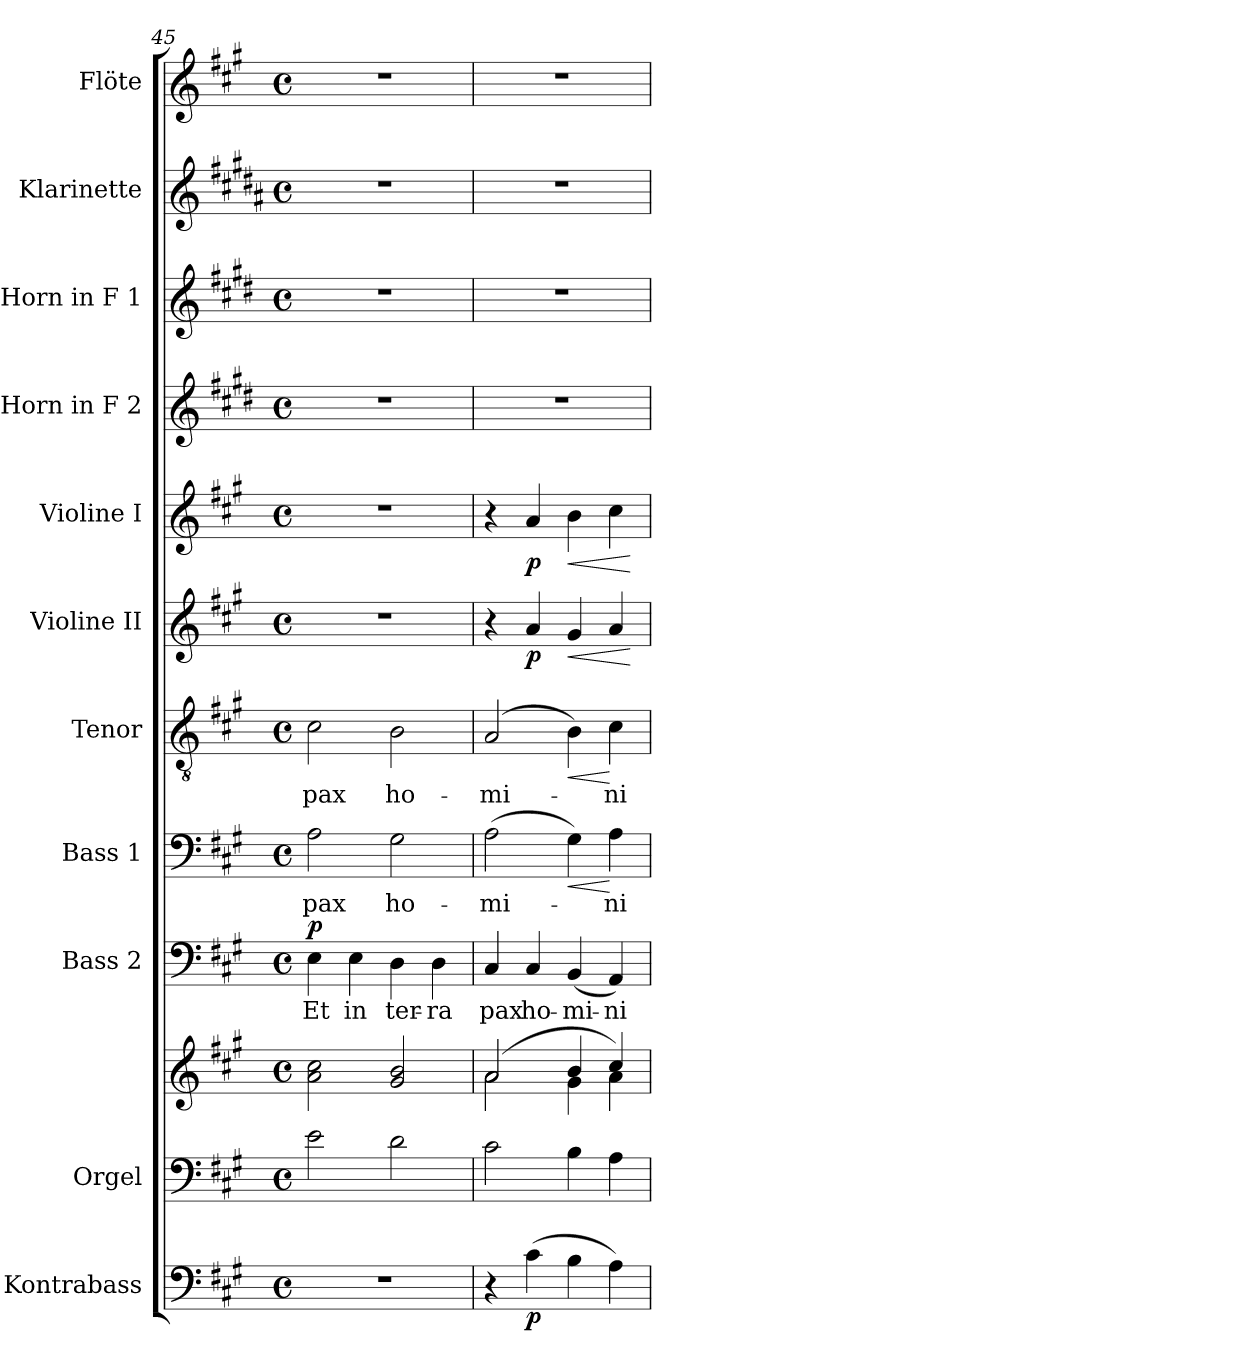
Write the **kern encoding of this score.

**kern	**dynam	**kern	**kern	**kern	**text	**dynam	**kern	**text	**dynam	**kern	**text	**dynam	**kern	**dynam	**kern	**dynam	**kern	**kern	**kern	**kern
*part11	*part11	*part10	*part10	*part9	*part9	*part9	*part8	*part8	*part8	*part7	*part7	*part7	*part6	*part6	*part5	*part5	*part4	*part3	*part2	*part1
*staff12	*staff12	*staff11	*staff10	*staff9	*staff9	*staff9	*staff8	*staff8	*staff8	*staff7	*staff7	*staff7	*staff6	*staff6	*staff5	*staff5	*staff4	*staff3	*staff2	*staff1
*I"Kontrabass	*	*I"Orgel	*	*I"Bass 2	*	*	*I"Bass 1	*	*	*I"Tenor	*	*	*I"Violine II	*	*I"Violine I	*	*I"Horn in F 2	*I"Horn in F 1	*I"Klarinette	*I"Flöte
*I'Kb.	*	*I'Org.	*	*I'B2.	*	*	*I'B1.	*	*	*I'T.	*	*	*I'Vl. II	*	*I'Vl. I	*	*	*	*I'Kl.	*I'Fl.
*clefF4	*	*clefF4	*clefG2	*clefF4	*	*	*clefF4	*	*	*clefGv2	*	*	*clefG2	*	*clefG2	*	*clefG2	*clefG2	*clefG2	*clefG2
*ITrd7c12	*	*	*	*	*	*	*	*	*	*	*	*	*	*	*	*	*ITrd4c7	*ITrd4c7	*ITrd1c2	*
*k[f#c#g#]	*	*k[f#c#g#]	*k[f#c#g#]	*k[f#c#g#]	*	*	*k[f#c#g#]	*	*	*k[f#c#g#]	*	*	*k[f#c#g#]	*	*k[f#c#g#]	*	*k[f#c#g#]	*k[f#c#g#]	*k[f#c#g#]	*k[f#c#g#]
*A:	*	*A:	*A:	*A:	*	*	*A:	*	*	*A:	*	*	*A:	*	*A:	*	*A:	*A:	*A:	*A:
*M4/4	*	*M4/4	*M4/4	*M4/4	*	*	*M4/4	*	*	*M4/4	*	*	*M4/4	*	*M4/4	*	*M4/4	*M4/4	*M4/4	*M4/4
*met(c)	*	*met(c)	*met(c)	*met(c)	*	*	*met(c)	*	*	*met(c)	*	*	*met(c)	*	*met(c)	*	*met(c)	*met(c)	*met(c)	*met(c)
=45	=45	=45	=45	=45	=45	=45	=45	=45	=45	=45	=45	=45	=45	=45	=45	=45	=45	=45	=45	=45
!	!	!	!	!	!LO:LY:b	!LO:DY:a	!	!LO:LY:b	!	!	!LO:LY:b	!	!	!	!	!	!	!	!	!
1r	.	2e\	2a\ 2cc#\	4E\	Et	p	2A\	pax	.	2c#\	pax	.	1r	.	1r	.	1r	1r	1r	1r
!	!	!	!	!	!LO:LY:b	!	!	!	!	!	!	!	!	!	!	!	!	!	!	!
.	.	.	.	4E\	in	.	.	.	.	.	.	.	.	.	.	.	.	.	.	.
!	!	!	!	!	!LO:LY:b	!	!	!LO:LY:b	!	!	!LO:LY:b	!	!	!	!	!	!	!	!	!
.	.	2d\	2g#/ 2b/	4D\	ter-	.	2G#\	ho-	.	2B\	ho-	.	.	.	.	.	.	.	.	.
!	!	!	!	!	!LO:LY:b	!	!	!	!	!	!	!	!	!	!	!	!	!	!	!
.	.	.	.	4D\	-ra	.	.	.	.	.	.	.	.	.	.	.	.	.	.	.
=46	=46	=46	=46	=46	=46	=46	=46	=46	=46	=46	=46	=46	=46	=46	=46	=46	=46	=46	=46	=46
*	*	*	*^	*	*	*	*	*	*	*	*	*	*	*	*	*	*	*	*	*
!	!	!	!	!	!	!LO:LY:b	!	!	!LO:LY:b	!	!	!LO:LY:b	!	!	!	!	!	!	!	!	!
4r	.	2c#\	(2a/	2a\	4C#/	pax	.	(>2A\	-mi-	.	(2A/	-mi-	.	4r	.	4r	.	1r	1r	1r	1r
!	!LO:DY:b	!	!	!	!	!LO:LY:b	!	!	!	!	!	!	!	!	!LO:DY:b	!	!LO:DY:b	!	!	!	!
(>4C#\	p	.	.	.	4C#/	ho-	.	.	.	.	.	.	.	4a/	p	4a/	p	.	.	.	.
!	!	!	!	!	!	!LO:LY:b	!	!	!	!LO:HP:b	!	!	!LO:HP:b	!	!LO:HP:b	!	!LO:HP:b	!	!	!	!
4BB\	.	4B\	4b/	4g#\	(<4BB/	-mi-	.	4G#\)	.	<	4B\)	.	<	4g#/	<	4b\	<	.	.	.	.
!	!	!	!	!	!	!LO:LY:b	!	!	!LO:LY:b	!	!	!LO:LY:b	!	!	!	!	!	!	!	!	!
4AA\)	.	4A\	4cc#/)	4a\	4AA/)	-ni-	.	4A\	-ni-	[	4c#\	-ni-	[	4a/	.	4cc#\	.	.	.	.	.
*	*	*	*v	*v	*	*	*	*	*	*	*	*	*	*	*	*	*	*	*	*	*
.	.	.	.	.	.	.	.	.	.	.	.	.	.	[	.	[	.	.	.	.
=	=	=	=	=	=	=	=	=	=	=	=	=	=	=	=	=	=	=	=	=
*-	*-	*-	*-	*-	*-	*-	*-	*-	*-	*-	*-	*-	*-	*-	*-	*-	*-	*-	*-	*-
